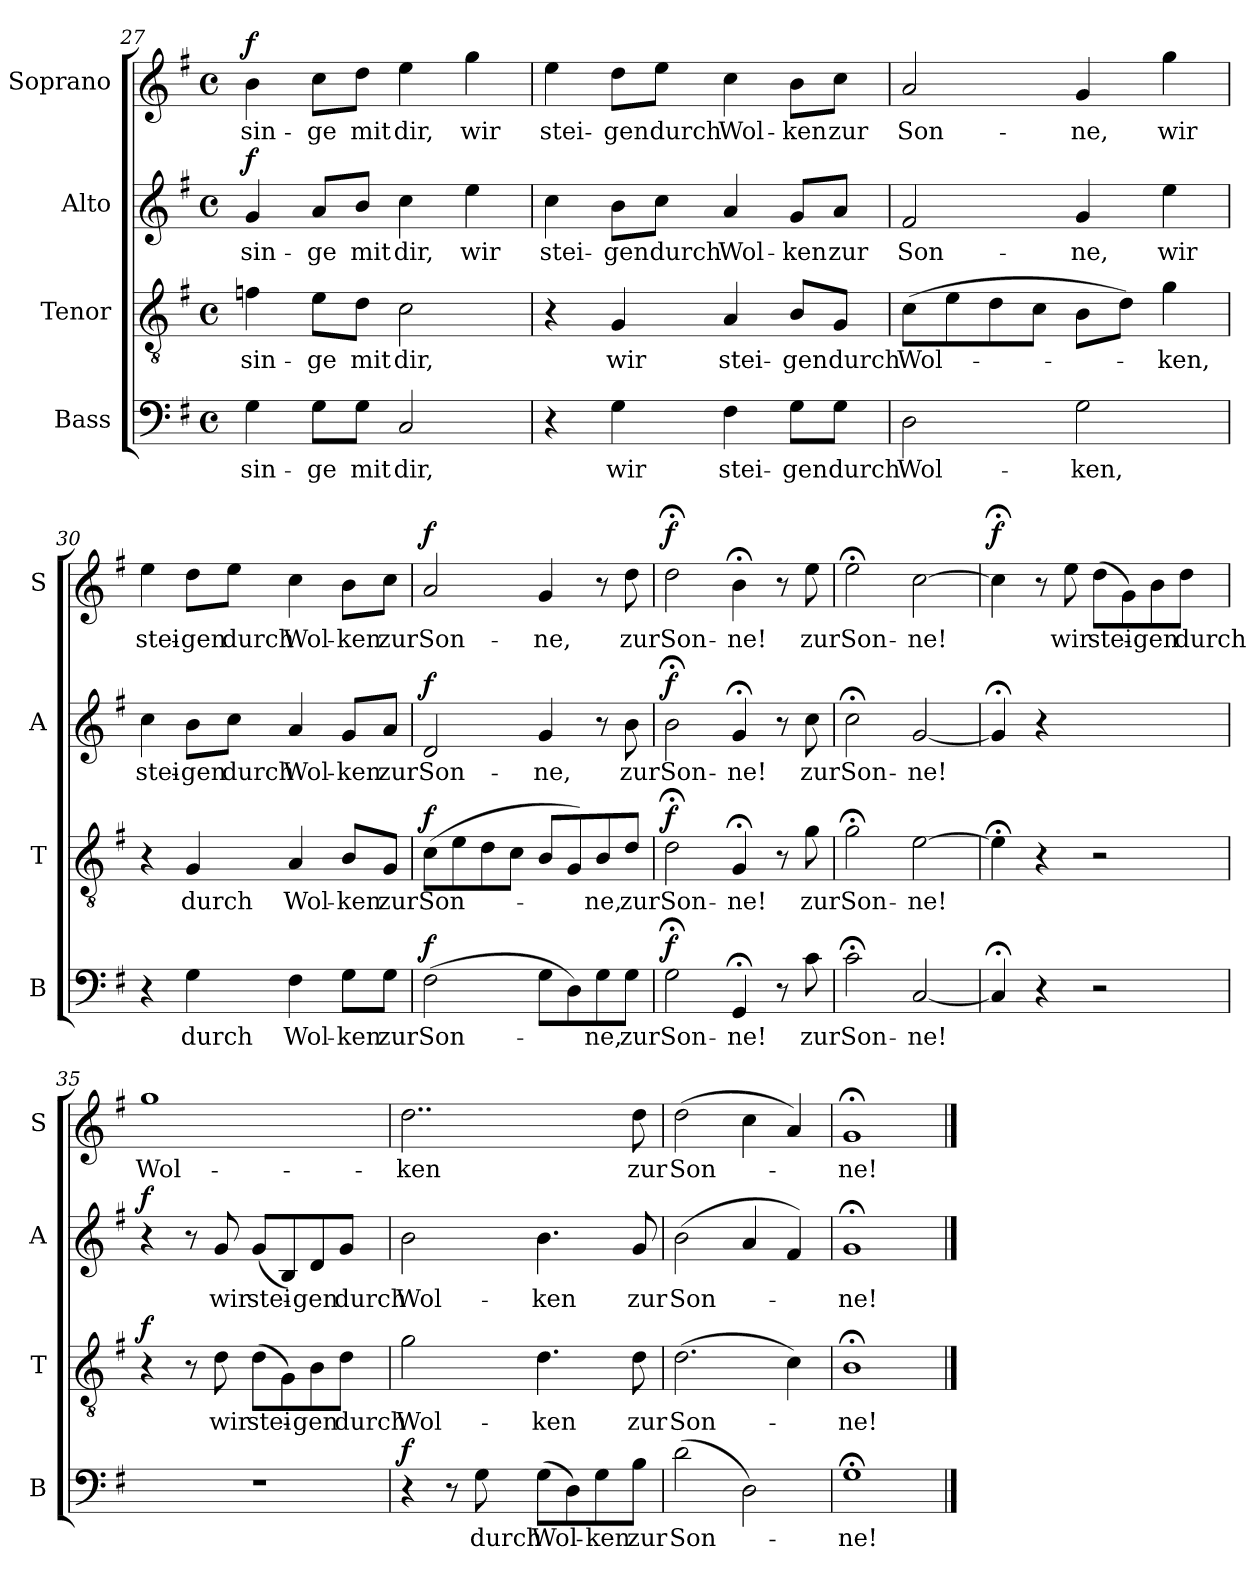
**kern	**text	**dynam	**kern	**text	**dynam	**kern	**text	**dynam	**kern	**text	**dynam
*part4	*part4	*part4	*part3	*part3	*part3	*part2	*part2	*part2	*part1	*part1	*part1
*staff4	*staff4	*staff4	*staff3	*staff3	*staff3	*staff2	*staff2	*staff2	*staff1	*staff1	*staff1
*I"Bass	*	*	*I"Tenor	*	*	*I"Alto	*	*	*I"Soprano	*	*
*I'B	*	*	*I'T	*	*	*I'A	*	*	*I'S	*	*
*clefF4	*	*	*clefGv2	*	*	*clefG2	*	*	*clefG2	*	*
*k[f#]	*	*	*k[f#]	*	*	*k[f#]	*	*	*k[f#]	*	*
*G:	*	*	*G:	*	*	*G:	*	*	*G:	*	*
*M4/4	*	*	*M4/4	*	*	*M4/4	*	*	*M4/4	*	*
*met(c)	*	*	*met(c)	*	*	*met(c)	*	*	*met(c)	*	*
=27	=27	=27	=27	=27	=27	=27	=27	=27	=27	=27	=27
!	!LO:LY:b	!	!	!LO:LY:b	!	!	!LO:LY:b	!LO:DY:b	!	!LO:LY:b	!LO:DY:b
4G\	sin-	.	4fn\	sin-	.	4g/	sin-	f	4b\	sin-	f
!	!LO:LY:b	!	!	!LO:LY:b	!	!	!LO:LY:b	!	!	!LO:LY:b	!
8G\L	-ge	.	8e\L	-ge	.	8a/L	-ge	.	8cc\L	-ge	.
!	!LO:LY:b	!	!	!LO:LY:b	!	!	!LO:LY:b	!	!	!LO:LY:b	!
8G\J	mit	.	8d\J	mit	.	8b/J	mit	.	8dd\J	mit	.
!	!LO:LY:b	!	!	!LO:LY:b	!	!	!LO:LY:b	!	!	!LO:LY:b	!
2C/	dir,	.	2c\	dir,	.	4cc\	dir,	.	4ee\	dir,	.
!	!	!	!	!	!	!	!LO:LY:b	!	!	!LO:LY:b	!
.	.	.	.	.	.	4ee\	wir	.	4gg\	wir	.
=28	=28	=28	=28	=28	=28	=28	=28	=28	=28	=28	=28
!	!	!	!	!	!	!	!LO:LY:b	!	!	!LO:LY:b	!
4r	.	.	4r	.	.	4cc\	stei-	.	4ee\	stei-	.
!	!LO:LY:b	!	!	!LO:LY:b	!	!	!LO:LY:b	!	!	!LO:LY:b	!
4G\	wir	.	4G/	wir	.	8b\L	-gen	.	8dd\L	-gen	.
!	!	!	!	!	!	!	!LO:LY:b	!	!	!LO:LY:b	!
.	.	.	.	.	.	8cc\J	durch	.	8ee\J	durch	.
!	!LO:LY:b	!	!	!LO:LY:b	!	!	!LO:LY:b	!	!	!LO:LY:b	!
4F#\	stei-	.	4A/	stei-	.	4a/	Wol-	.	4cc\	Wol-	.
!	!LO:LY:b	!	!	!LO:LY:b	!	!	!LO:LY:b	!	!	!LO:LY:b	!
8G\L	-gen	.	8B/L	-gen	.	8g/L	-ken	.	8b\L	-ken	.
!	!LO:LY:b	!	!	!LO:LY:b	!	!	!LO:LY:b	!	!	!LO:LY:b	!
8G\J	durch	.	8G/J	durch	.	8a/J	zur	.	8cc\J	zur	.
=29	=29	=29	=29	=29	=29	=29	=29	=29	=29	=29	=29
!	!LO:LY:b	!	!	!LO:LY:b	!	!	!LO:LY:b	!	!	!LO:LY:b	!
2D\	Wol-	.	(>8c\L	Wol-	.	2f#/	Son-	.	2a/	Son-	.
.	.	.	8e\	.	.	.	.	.	.	.	.
.	.	.	8d\	.	.	.	.	.	.	.	.
.	.	.	8c\J	.	.	.	.	.	.	.	.
!	!LO:LY:b	!	!	!	!	!	!LO:LY:b	!	!	!LO:LY:b	!
2G\	-ken,	.	8B\L	.	.	4g/	-ne,	.	4g/	-ne,	.
.	.	.	8d\J)	.	.	.	.	.	.	.	.
!	!	!	!	!LO:LY:b	!	!	!LO:LY:b	!	!	!LO:LY:b	!
.	.	.	4g\	-ken,	.	4ee\	wir	.	4gg\	wir	.
!!LO:PB:g=z
=30	=30	=30	=30	=30	=30	=30	=30	=30	=30	=30	=30
!	!	!	!	!	!	!	!LO:LY:b	!	!	!LO:LY:b	!
4r	.	.	4r	.	.	4cc\	stei-	.	4ee\	stei-	.
!	!LO:LY:b	!	!	!LO:LY:b	!	!	!LO:LY:b	!	!	!LO:LY:b	!
4G\	durch	.	4G/	durch	.	8b\L	-gen	.	8dd\L	-gen	.
!	!	!	!	!	!	!	!LO:LY:b	!	!	!LO:LY:b	!
.	.	.	.	.	.	8cc\J	durch	.	8ee\J	durch	.
!	!LO:LY:b	!	!	!LO:LY:b	!	!	!LO:LY:b	!	!	!LO:LY:b	!
4F#\	Wol-	.	4A/	Wol-	.	4a/	Wol-	.	4cc\	Wol-	.
!	!LO:LY:b	!	!	!LO:LY:b	!	!	!LO:LY:b	!	!	!LO:LY:b	!
8G\L	-ken	.	8B/L	-ken	.	8g/L	-ken	.	8b\L	-ken	.
!	!LO:LY:b	!	!	!LO:LY:b	!	!	!LO:LY:b	!	!	!LO:LY:b	!
8G\J	zur	.	8G/J	zur	.	8a/J	zur	.	8cc\J	zur	.
=31	=31	=31	=31	=31	=31	=31	=31	=31	=31	=31	=31
!	!LO:LY:b	!LO:DY:b	!	!LO:LY:b	!LO:DY:b	!	!LO:LY:b	!LO:DY:b	!	!LO:LY:b	!LO:DY:b
(>2F#\	Son-	f	(>8c\L	Son-	f	2d/	Son-	f	2a/	Son-	f
.	.	.	8e\	.	.	.	.	.	.	.	.
.	.	.	8d\	.	.	.	.	.	.	.	.
.	.	.	8c\J	.	.	.	.	.	.	.	.
!	!	!	!	!	!	!	!LO:LY:b	!	!	!LO:LY:b	!
8G\L	.	.	8B/L	.	.	4g/	-ne,	.	4g/	-ne,	.
8D\)	.	.	8G/)	.	.	.	.	.	.	.	.
!	!LO:LY:b	!	!	!LO:LY:b	!	!	!	!	!	!	!
8G\	-ne,	.	8B/	-ne,	.	8r	.	.	8r	.	.
!	!LO:LY:b	!	!	!LO:LY:b	!	!	!LO:LY:b	!	!	!LO:LY:b	!
8G\J	zur	.	8d/J	zur	.	8b\	zur	.	8dd\	zur	.
=32	=32	=32	=32	=32	=32	=32	=32	=32	=32	=32	=32
!	!LO:LY:b	!LO:DY:b	!	!LO:LY:b	!LO:DY:b	!	!LO:LY:b	!LO:DY:b	!	!LO:LY:b	!LO:DY:b
2G;<\	Son-	f	2d;<\	Son-	f	2b;<\	Son-	f	2dd;<\	Son-	f
!	!LO:LY:b	!	!	!LO:LY:b	!	!	!LO:LY:b	!	!	!LO:LY:b	!
4GG;</	-ne!	.	4G;</	-ne!	.	4g;</	-ne!	.	4b;<\	-ne!	.
8r	.	.	8r	.	.	8r	.	.	8r	.	.
!	!LO:LY:b	!	!	!LO:LY:b	!	!	!LO:LY:b	!	!	!LO:LY:b	!
8c\	zur	.	8g\	zur	.	8cc\	zur	.	8ee\	zur	.
=33	=33	=33	=33	=33	=33	=33	=33	=33	=33	=33	=33
!	!LO:LY:b	!	!	!LO:LY:b	!	!	!LO:LY:b	!	!	!LO:LY:b	!
2c;<\	Son-	.	2g;<\	Son-	.	2cc;<\	Son-	.	2ee;<\	Son-	.
!	!LO:LY:b	!	!	!LO:LY:b	!	!	!LO:LY:b	!	!	!LO:LY:b	!
[2C/	-ne!	.	[2e\	-ne!	.	[2g/	-ne!	.	[2cc\	-ne!	.
!!LO:LB:g=z
=34	=34	=34	=34	=34	=34	=34	=34	=34	=34	=34	=34
!	!	!	!	!	!	!	!	!	!	!	!LO:DY:b
4C;</]	.	.	4e;<\]	.	.	4g;</]	.	.	4cc;<\]	.	f
4r	.	.	4r	.	.	4r	.	.	8r	.	.
!	!	!	!	!	!	!	!	!	!	!LO:LY:b	!
.	.	.	.	.	.	.	.	.	8ee\	wir	.
!	!	!	!	!	!	!	!	!	!	!LO:LY:b	!
2r	.	.	2r	.	.	2ryy	.	.	(>8dd\L	stei-	.
.	.	.	.	.	.	.	.	.	8g\)	.	.
!	!	!	!	!	!	!	!	!	!	!LO:LY:b	!
.	.	.	.	.	.	.	.	.	8b\	-gen	.
!	!	!	!	!	!	!	!	!	!	!LO:LY:b	!
.	.	.	.	.	.	.	.	.	8dd\J	durch	.
=35	=35	=35	=35	=35	=35	=35	=35	=35	=35	=35	=35
!	!	!	!	!	!LO:DY:b	!	!	!LO:DY:b	!	!LO:LY:b	!
1r	.	.	4r	.	f	4r	.	f	1gg	Wol-	.
.	.	.	8r	.	.	8r	.	.	.	.	.
!	!	!	!	!LO:LY:b	!	!	!LO:LY:b	!	!	!	!
.	.	.	8d\	wir	.	8g/	wir	.	.	.	.
!	!	!	!	!LO:LY:b	!	!	!LO:LY:b	!	!	!	!
.	.	.	(>8d\L	stei-	.	(<8g/L	stei-	.	.	.	.
.	.	.	8G\)	.	.	8B/)	.	.	.	.	.
!	!	!	!	!LO:LY:b	!	!	!LO:LY:b	!	!	!	!
.	.	.	8B\	-gen	.	8d/	-gen	.	.	.	.
!	!	!	!	!LO:LY:b	!	!	!LO:LY:b	!	!	!	!
.	.	.	8d\J	durch	.	8g/J	durch	.	.	.	.
=36	=36	=36	=36	=36	=36	=36	=36	=36	=36	=36	=36
!	!	!LO:DY:b	!	!LO:LY:b	!	!	!LO:LY:b	!	!	!LO:LY:b	!
4r	.	f	2g\	Wol-	.	2b\	Wol-	.	2..dd\	-ken	.
8r	.	.	.	.	.	.	.	.	.	.	.
!	!LO:LY:b	!	!	!	!	!	!	!	!	!	!
8G\	durch	.	.	.	.	.	.	.	.	.	.
!	!LO:LY:b	!	!	!LO:LY:b	!	!	!LO:LY:b	!	!	!	!
(>8G\L	Wol-	.	4.d\	-ken	.	4.b\	-ken	.	.	.	.
8D\)	.	.	.	.	.	.	.	.	.	.	.
!	!LO:LY:b	!	!	!	!	!	!	!	!	!	!
8G\	-ken	.	.	.	.	.	.	.	.	.	.
!	!LO:LY:b	!	!	!LO:LY:b	!	!	!LO:LY:b	!	!	!LO:LY:b	!
8B\J	zur	.	8d\	zur	.	8g/	zur	.	8dd\	zur	.
=37	=37	=37	=37	=37	=37	=37	=37	=37	=37	=37	=37
!	!LO:LY:b	!	!	!LO:LY:b	!	!	!LO:LY:b	!	!	!LO:LY:b	!
(>2d\	Son-	.	(>2.d\	Son-	.	(>2b\	Son-	.	(>2dd\	Son-	.
2D\)	.	.	.	.	.	4a/	.	.	4cc\	.	.
.	.	.	4c\)	.	.	4f#/)	.	.	4a/)	.	.
=38	=38	=38	=38	=38	=38	=38	=38	=38	=38	=38	=38
!	!LO:LY:b	!	!	!LO:LY:b	!	!	!LO:LY:b	!	!	!LO:LY:b	!
1G;<	-ne!	.	1B;<	-ne!	.	1g;<	-ne!	.	1g;<	-ne!	.
==	==	==	==	==	==	==	==	==	==	==	==
*-	*-	*-	*-	*-	*-	*-	*-	*-	*-	*-	*-
